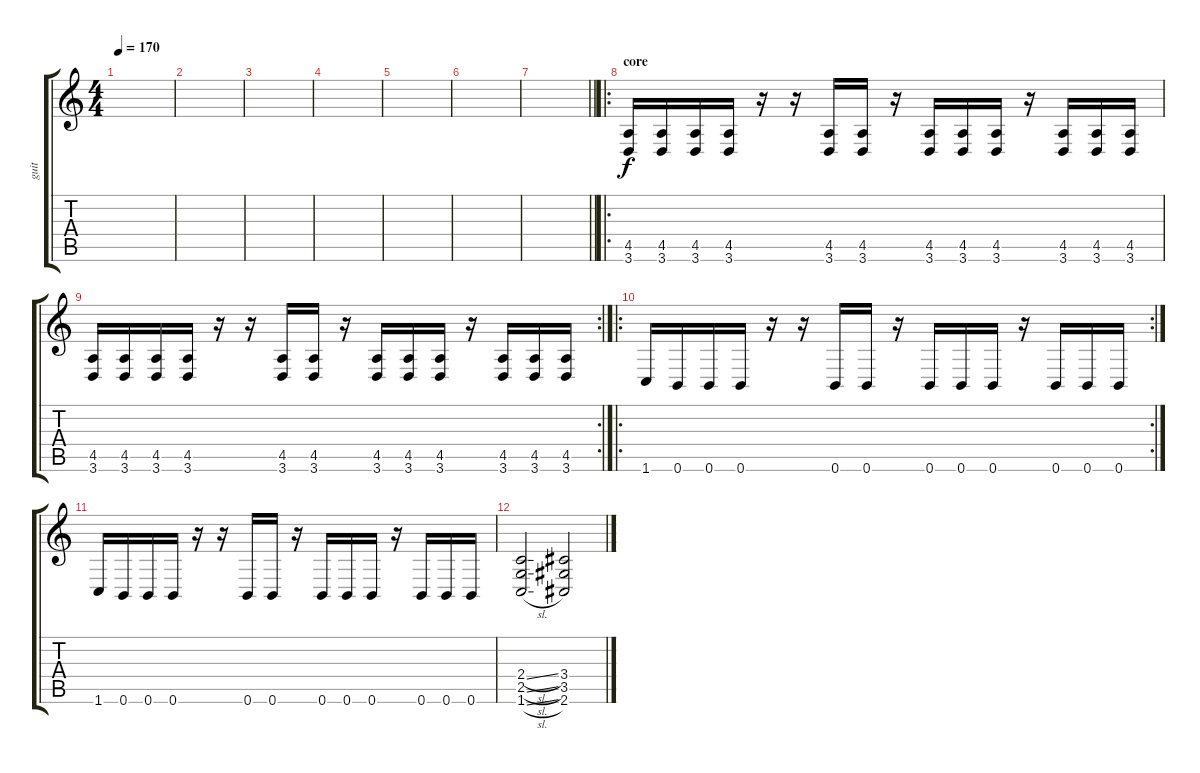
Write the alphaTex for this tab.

\track ("guit" "guit") {instrument acousticguitarsteel}
\staff {score tabs}
\tuning (C4 G3 Eb3 Bb2 F2 B1) {hide}
\ts (4 4)
\tempo 170
\clef g2
\ks c
|
|
|
|
|
|
\barLineRight lightlight
|
\ro
\section ("" "core")
(4.5 3.6).16 (4.5 3.6).16 (4.5 3.6).16 (4.5 3.6).16 r.16 r.16 (4.5 3.6).16 (4.5 3.6).16 r.16 (4.5 3.6).16 (4.5 3.6).16 (4.5 3.6).16 r.16 (4.5 3.6).16 (4.5 3.6).16 (4.5 3.6).16 |
\rc 2
(4.5 3.6).16 (4.5 3.6).16 (4.5 3.6).16 (4.5 3.6).16 r.16 r.16 (4.5 3.6).16 (4.5 3.6).16 r.16 (4.5 3.6).16 (4.5 3.6).16 (4.5 3.6).16 r.16 (4.5 3.6).16 (4.5 3.6).16 (4.5 3.6).16 |
\ro
\rc 2
1.6.16{balance 0} 0.6.16 0.6.16 0.6.16 r.16 r.16 0.6.16 0.6.16 r.16 0.6.16 0.6.16 0.6.16 r.16 0.6.16 0.6.16 0.6.16 |
1.6.16 0.6.16 0.6.16 0.6.16 r.16 r.16 0.6.16 0.6.16 r.16 0.6.16 0.6.16 0.6.16 r.16 0.6.16 0.6.16 0.6.16 |
(2.4{sl} 2.5{sl} 1.6{sl}).2 (3.4 3.5 2.6).2
